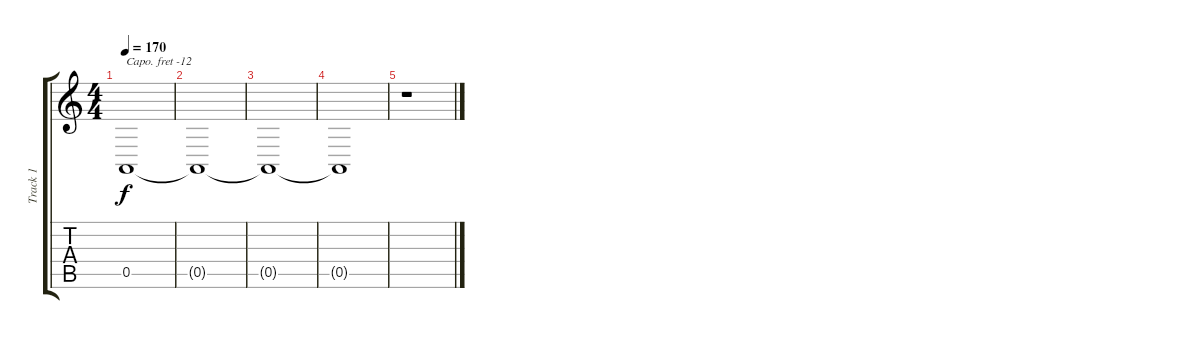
\track ("Track 1" "Track 1") {instrument electricbassfinger}
\staff {score tabs}
\capo -12
\tuning (E4 B3 G3 D3 A2 E2) {hide}
\ts (4 4)
\tempo 170
\clef g2
\ks c
0.5.1{dy f} |
0.5{t}.1 |
0.5{t}.1 |
0.5{t}.1 |
r.1
